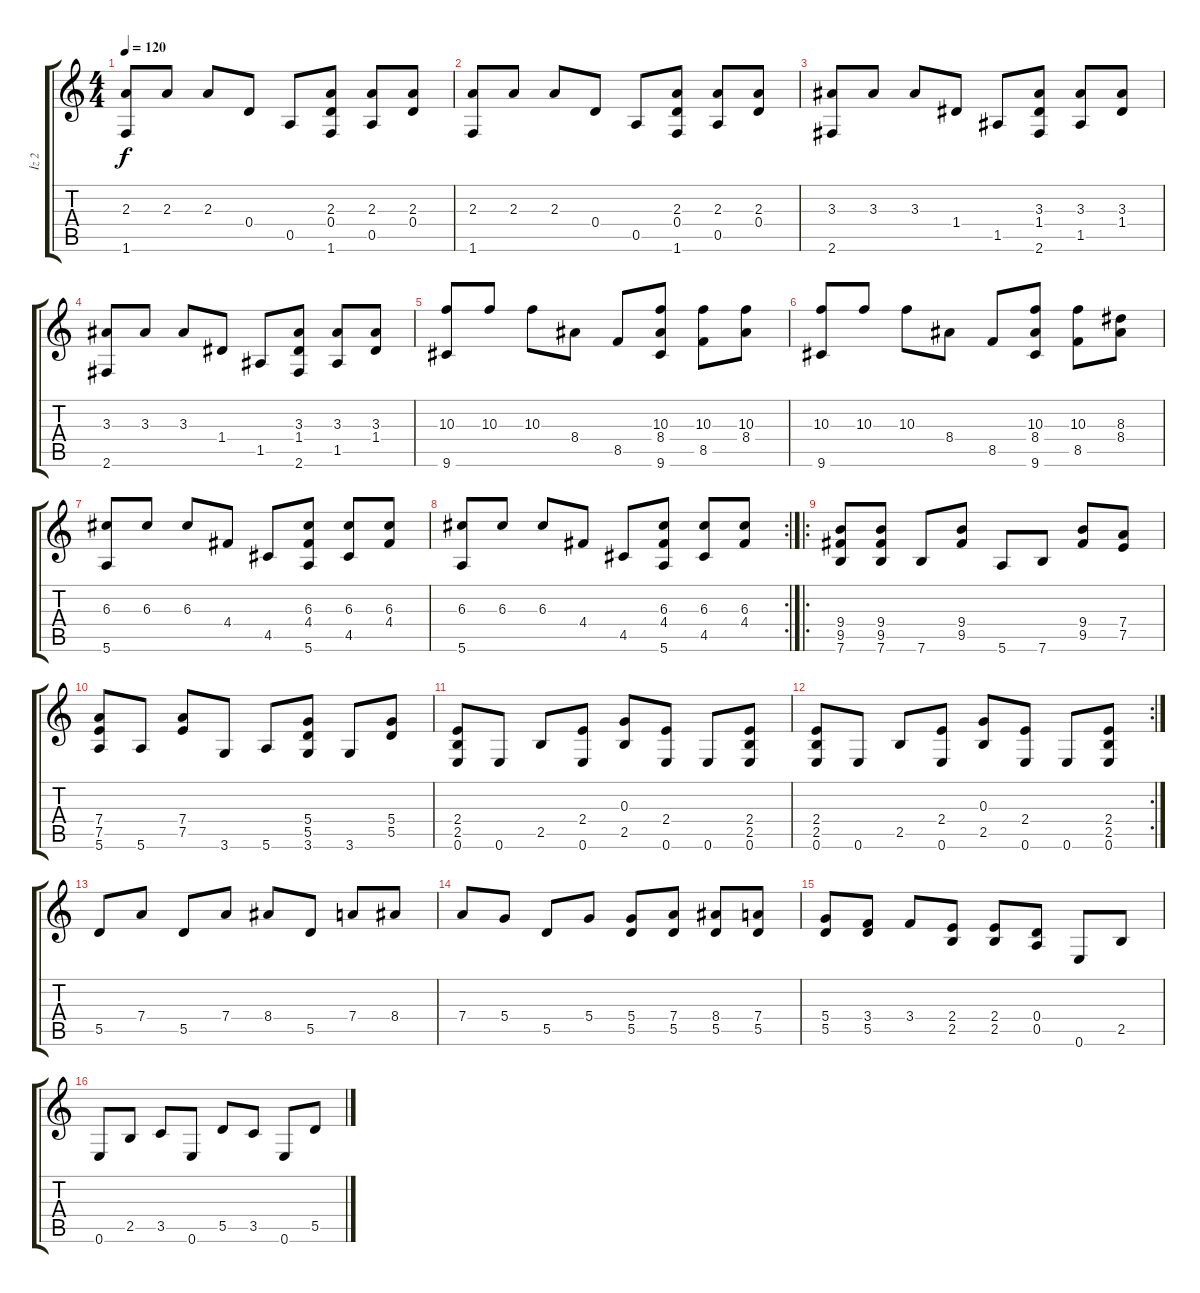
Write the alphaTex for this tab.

\track ("İz 2" "İz 2") {instrument electricguitarjazz}
\staff {score tabs}
\tuning (E4 B3 G3 D3 A2 E2) {hide}
\ts (4 4)
\tempo 120
\clef g2
\ks c
(2.3 1.6).8{dy f instrument electricguitarjazz} 2.3.8 2.3.8 0.4.8 0.5.8 (2.3 0.4 1.6).8 (2.3 0.5).8 (2.3 0.4).8 |
(2.3 1.6).8 2.3.8 2.3.8 0.4.8 0.5.8 (2.3 0.4 1.6).8 (2.3 0.5).8 (2.3 0.4).8 |
(3.3 2.6).8 3.3.8 3.3.8 1.4.8 1.5.8 (3.3 1.4 2.6).8 (3.3 1.5).8 (3.3 1.4).8 |
(3.3 2.6).8 3.3.8 3.3.8 1.4.8 1.5.8 (3.3 1.4 2.6).8 (3.3 1.5).8 (3.3 1.4).8 |
(10.3 9.6).8 10.3.8 10.3.8 8.4.8 8.5.8 (10.3 8.4 9.6).8 (10.3 8.5).8 (10.3 8.4).8 |
(10.3 9.6).8 10.3.8 10.3.8 8.4.8 8.5.8 (10.3 8.4 9.6).8 (10.3 8.5).8 (8.3 8.4).8 |
(6.3 5.6).8 6.3.8 6.3.8 4.4.8 4.5.8 (6.3 4.4 5.6).8 (6.3 4.5).8 (6.3 4.4).8 |
\rc 2
(6.3 5.6).8 6.3.8 6.3.8 4.4.8 4.5.8 (6.3 4.4 5.6).8 (6.3 4.5).8 (6.3 4.4).8 |
\ro
(9.4 9.5 7.6).8 (9.4 9.5 7.6).8 7.6.8 (9.4 9.5).8 5.6.8 7.6.8 (9.4 9.5).8 (7.4 7.5).8 |
(7.4 7.5 5.6).8 5.6.8 (7.4 7.5).8 3.6.8 5.6.8 (5.4 5.5 3.6).8 3.6.8 (5.4 5.5).8 |
(2.4 2.5 0.6).8 0.6.8 2.5.8 (2.4 0.6).8 (0.3 2.5).8 (2.4 0.6).8 0.6.8 (2.4 2.5 0.6).8 |
\rc 2
(2.4 2.5 0.6).8 0.6.8 2.5.8 (2.4 0.6).8 (0.3 2.5).8 (2.4 0.6).8 0.6.8 (2.4 2.5 0.6).8 |
5.5.8 7.4.8 5.5.8 7.4.8 8.4.8 5.5.8 7.4.8 8.4.8 |
7.4.8 5.4.8 5.5.8 5.4.8 (5.4 5.5).8 (7.4 5.5).8 (8.4 5.5).8 (7.4 5.5).8 |
(5.4 5.5).8 (3.4 5.5).8 3.4.8 (2.4 2.5).8 (2.4 2.5).8 (0.4 0.5).8 0.6.8 2.5.8 |
0.6.8 2.5.8 3.5.8 0.6.8 5.5.8 3.5.8 0.6.8 5.5.8
